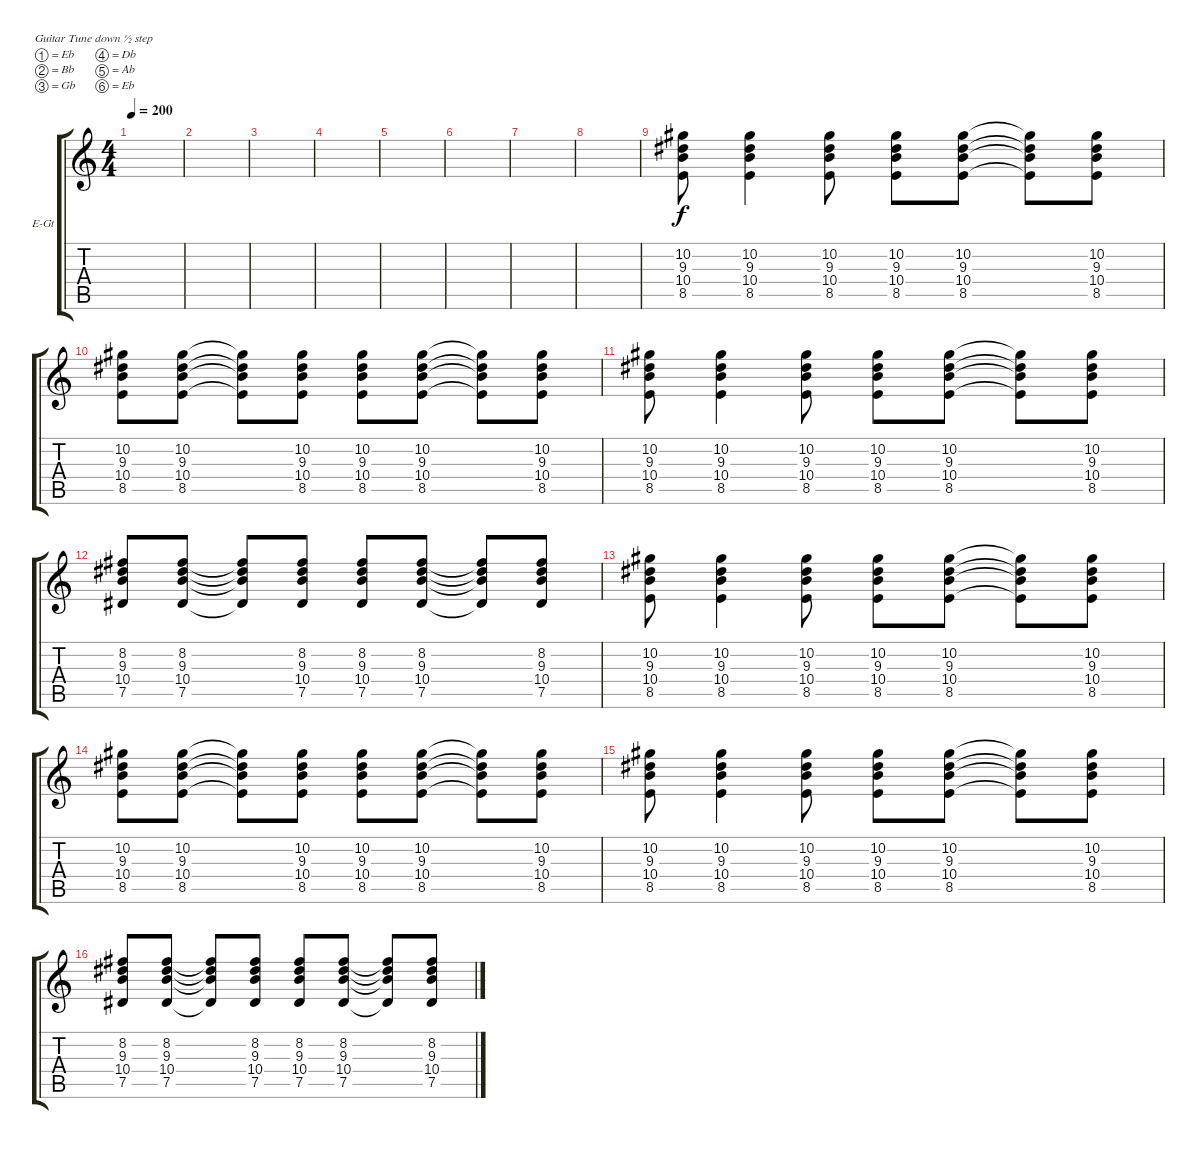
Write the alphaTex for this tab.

\defaultSystemsLayout 4
\bracketExtendMode groupsimilarinstruments
\firstSystemTrackNameOrientation horizontal
\otherSystemsTrackNameOrientation horizontal
\track ("Guitar 3" "E-Gt") {instrument electricguitarclean}
\staff {score tabs}
\tuning (Eb4 Bb3 Gb3 Db3 Ab2 Eb2)
\ts (4 4)
\tempo 200
\clef g2
\ks c
|
|
|
|
|
|
|
|
(8.5 10.4 9.3 10.2).8 (10.2 9.3 10.4 8.5).4 (10.2 9.3 10.4 8.5).8 (10.2 9.3 10.4 8.5).8 (10.2 9.3 10.4 8.5).8 (10.2{t} 9.3{t} 10.4{t} 8.5{t}).8 (10.2 9.3 10.4 8.5).8 |
(10.2 9.3 10.4 8.5).8 (10.2 9.3 10.4 8.5).8 (8.5{t} 10.4{t} 9.3{t} 10.2{t}).8 (10.2 9.3 10.4 8.5).8 (10.2 9.3 10.4 8.5).8 (10.2 9.3 10.4 8.5).8 (10.2{t} 9.3{t} 10.4{t} 8.5{t}).8 (10.2 9.3 10.4 8.5).8 |
(8.5 10.4 9.3 10.2).8 (10.2 9.3 10.4 8.5).4 (10.2 9.3 10.4 8.5).8 (10.2 9.3 10.4 8.5).8 (10.2 9.3 10.4 8.5).8 (10.2{t} 9.3{t} 10.4{t} 8.5{t}).8 (10.2 9.3 10.4 8.5).8 |
(8.2 9.3 10.4 7.5).8 (8.2 9.3 10.4 7.5).8 (7.5{t} 10.4{t} 9.3{t} 8.2{t}).8 (8.2 9.3 10.4 7.5).8 (8.2 9.3 10.4 7.5).8 (8.2 9.3 10.4 7.5).8 (8.2{t} 9.3{t} 10.4{t} 7.5{t}).8 (8.2 9.3 10.4 7.5).8 |
(8.5 10.4 9.3 10.2).8 (10.2 9.3 10.4 8.5).4 (10.2 9.3 10.4 8.5).8 (10.2 9.3 10.4 8.5).8 (10.2 9.3 10.4 8.5).8 (10.2{t} 9.3{t} 10.4{t} 8.5{t}).8 (10.2 9.3 10.4 8.5).8 |
(10.2 9.3 10.4 8.5).8 (10.2 9.3 10.4 8.5).8 (8.5{t} 10.4{t} 9.3{t} 10.2{t}).8 (10.2 9.3 10.4 8.5).8 (10.2 9.3 10.4 8.5).8 (10.2 9.3 10.4 8.5).8 (10.2{t} 9.3{t} 10.4{t} 8.5{t}).8 (10.2 9.3 10.4 8.5).8 |
(8.5 10.4 9.3 10.2).8 (10.2 9.3 10.4 8.5).4 (10.2 9.3 10.4 8.5).8 (10.2 9.3 10.4 8.5).8 (10.2 9.3 10.4 8.5).8 (10.2{t} 9.3{t} 10.4{t} 8.5{t}).8 (10.2 9.3 10.4 8.5).8 |
(8.2 9.3 10.4 7.5).8 (8.2 9.3 10.4 7.5).8 (7.5{t} 10.4{t} 9.3{t} 8.2{t}).8 (8.2 9.3 10.4 7.5).8 (8.2 9.3 10.4 7.5).8 (8.2 9.3 10.4 7.5).8 (8.2{t} 9.3{t} 10.4{t} 7.5{t}).8 (8.2 9.3 10.4 7.5).8
